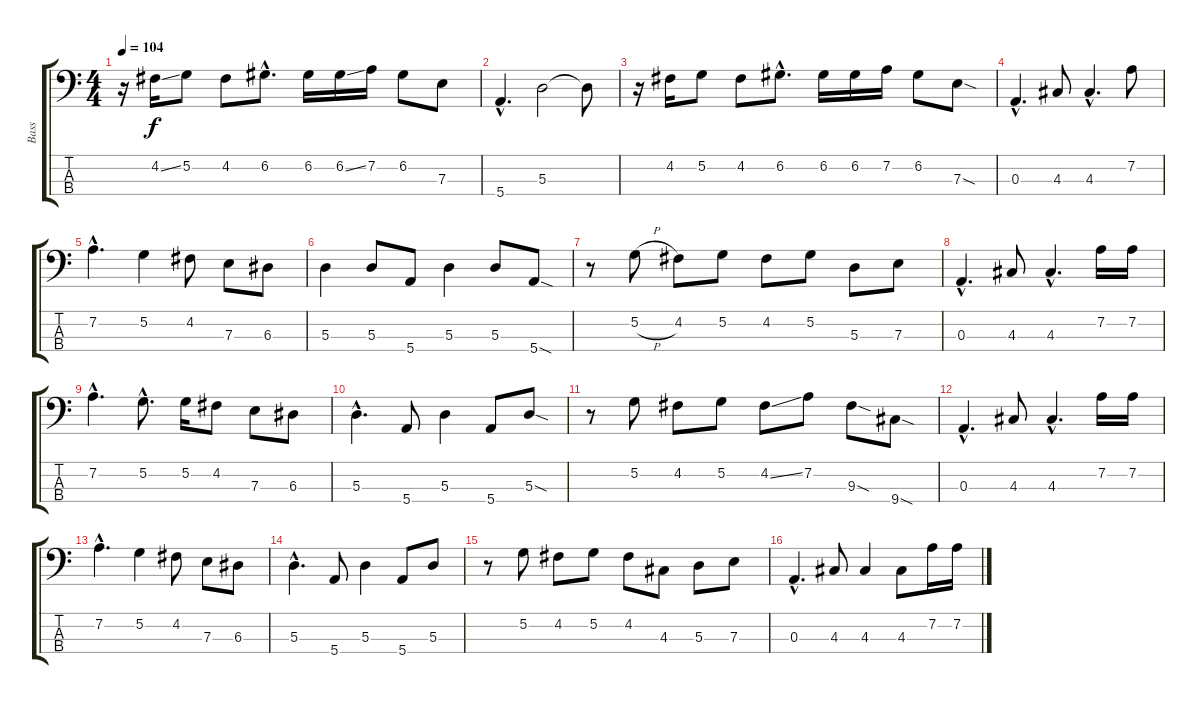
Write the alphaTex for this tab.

\track ("Bass" "Bass") {instrument electricbassfinger}
\staff {score tabs}
\tuning (G2 D2 A1 E1) {hide}
\ts (4 4)
\tempo 104
\clef f4
\ks c
r.16{dy f} 4.2{ss}.16 5.2.8 4.2.8 6.2{hac}.8{d} 6.2.16 6.2{ss}.16 7.2.16 6.2.8 7.3.8 |
5.4{hac}.4{d} 5.3.2 5.3{t}.8 |
r.16 4.2.16 5.2.8 4.2.8 6.2{hac}.8{d} 6.2.16 6.2.16 7.2.16 6.2.8 7.3{sod}.8 |
0.3{hac}.4{d} 4.3.8 4.3{hac}.4{d} 7.2.8 |
7.2{hac}.4{d} 5.2.4 4.2.8 7.3.8 6.3.8 |
5.3.4 5.3.8 5.4.8 5.3.4 5.3.8 5.4{sod}.8 |
r.8 5.2{h}.8 4.2.8 5.2.8 4.2.8 5.2.8 5.3.8 7.3.8 |
0.3{hac}.4{d} 4.3.8 4.3{hac}.4{d} 7.2.16 7.2.16 |
7.2{hac}.4{d} 5.2{hac}.8{d} 5.2.16 4.2.8 7.3.8 6.3.8 |
5.3{hac}.4{d} 5.4.8 5.3.4 5.4.8 5.3{sod}.8 |
r.8 5.2.8 4.2.8 5.2.8 4.2{ss}.8 7.2.8 9.3{sod}.8 9.4{sod}.8 |
0.3{hac}.4{d} 4.3.8 4.3{hac}.4{d} 7.2.16 7.2.16 |
7.2{hac}.4{d} 5.2.4 4.2.8 7.3.8 6.3.8 |
5.3{hac}.4{d} 5.4.8 5.3.4 5.4.8 5.3.8 |
r.8 5.2.8 4.2.8 5.2.8 4.2.8 4.3.8 5.3.8 7.3.8 |
0.3{hac}.4{d} 4.3.8 4.3.4 4.3.8 7.2.16 7.2.16
